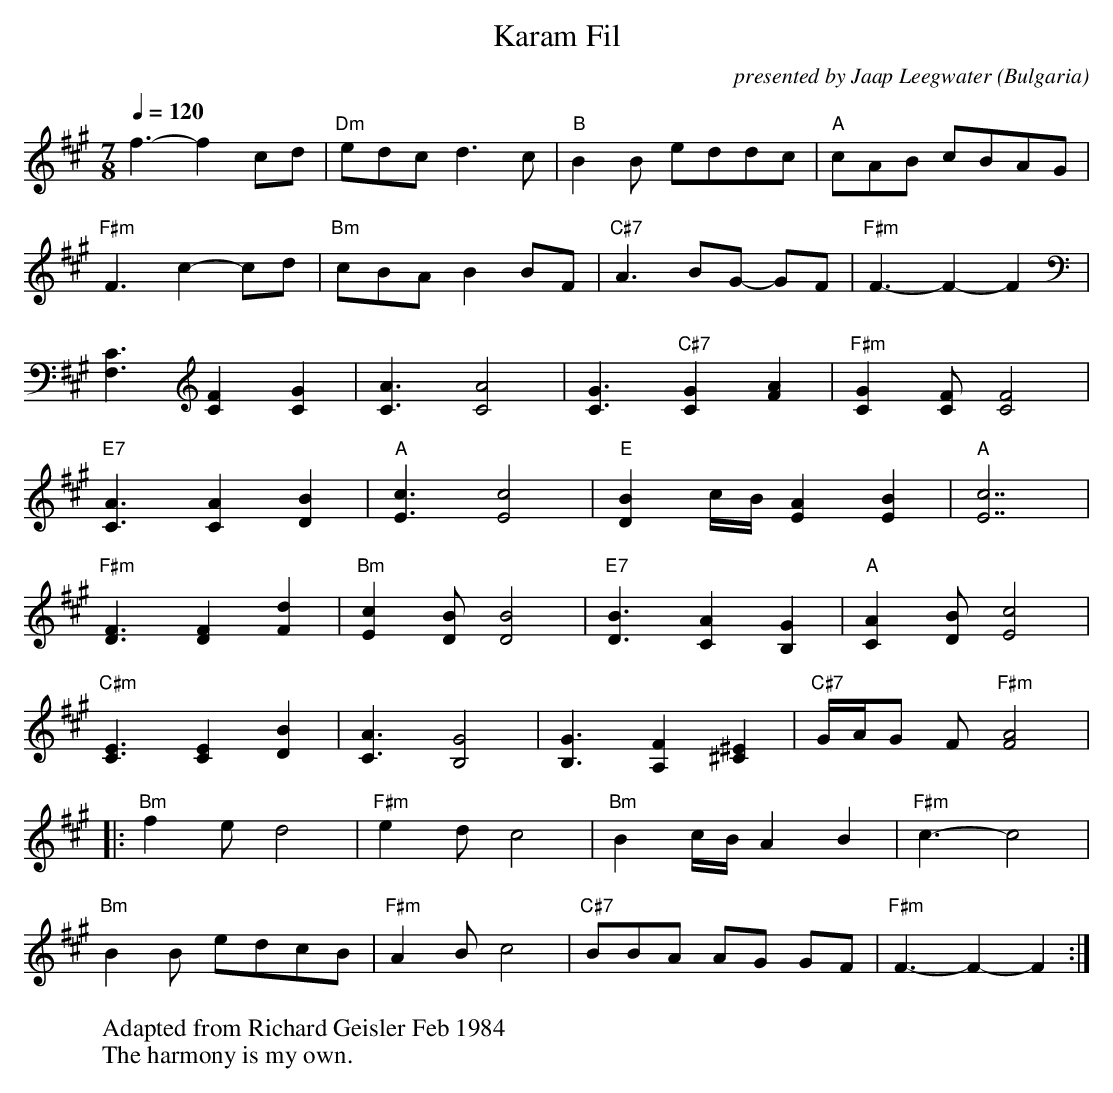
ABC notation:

X:1
T:Karam Fil
L:1/8
O:Bulgaria
C:presented by Jaap Leegwater
W:Adapted from Richard Geisler Feb 1984
W:The harmony is my own.
M:7/8
Q:1/4=120
K:F#m
f3-f2 cd |"Dm" edc d3c|"B"B2 B eddc|"A" cAB cBAG|
"F#m" F3 c2-cd|"Bm" cBA B2 BF |"C#7" A3 BG- GF |"F#m" F3-F2-F2|
[F,3C3] [C2F2] [C2G2] | [C3A3] [C4A4]| [C3G3] "C#7" [C2G2] [F2A2] |\
"F#m" [C2G2] [CF] [C4F4]|
"E7" [C3A3] [C2A2] [D2B2] | "A" [E3c3] [E4c4]| "E" [D2B2] c/2B/2 [E2A2] [E2B2]|\
"A" [E7c7]|
"F#m" [D3F3] [D2F2] [F2d2] | "Bm" [E2c2] [DB] [D4B4]|\
"E7" [D3B3] [C2A2] [B,2G2]| "A" [C2A2] [DB] [E4c4]|
"C#m" [E3C3] [E2C2] [D2B2]| [C3A3] [B,4G4]| [B,3G3] [A,2F2] [^C2^E2]|\
"C#7" G/2A/2G F "F#m" [A4F4]|
|: "Bm" f2 e d4|"F#m" e2 d c4| "Bm" B2 c/2B/2 A2 B2| "F#m" c3-c4|
"Bm" B2 B edcB| "F#m" A2 B c4| "C#7" BBA AG GF| "F#m" F3-F2-F2 :|
